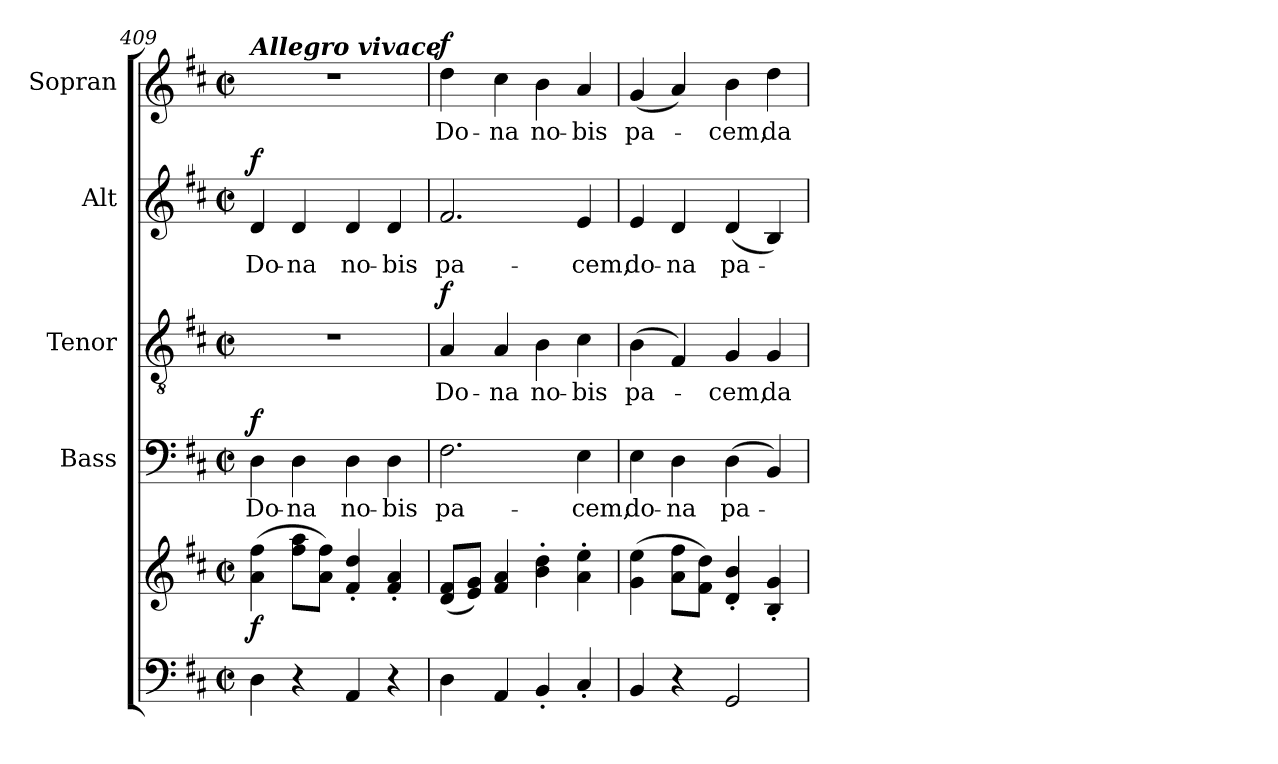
**kern	**kern	**dynam	**kern	**text	**dynam	**kern	**text	**dynam	**kern	**text	**dynam	**kern	**text	**dynam
*part5	*part5	*part5	*part4	*part4	*part4	*part3	*part3	*part3	*part2	*part2	*part2	*part1	*part1	*part1
*staff6	*staff5	*staff5/6	*staff4	*staff4	*staff4	*staff3	*staff3	*staff3	*staff2	*staff2	*staff2	*staff1	*staff1	*staff1
*	*	*	*I"Bass	*	*	*I"Tenor	*	*	*I"Alt	*	*	*I"Sopran	*	*
*	*	*	*I'B.	*	*	*I'T.	*	*	*I'A.	*	*	*I'S.	*	*
!!LO:PB:g=z
*clefF4	*clefG2	*	*clefF4	*	*	*clefGv2	*	*	*clefG2	*	*	*clefG2	*	*
*k[f#c#]	*k[f#c#]	*	*k[f#c#]	*	*	*k[f#c#]	*	*	*k[f#c#]	*	*	*k[f#c#]	*	*
*D:	*D:	*	*D:	*	*	*D:	*	*	*D:	*	*	*D:	*	*
*M2/2	*M2/2	*	*M2/2	*	*	*M2/2	*	*	*M2/2	*	*	*M2/2	*	*
*met(c|)	*met(c|)	*	*met(c|)	*	*	*met(c|)	*	*	*met(c|)	*	*	*met(c|)	*	*
=409	=409	=409	=409	=409	=409	=409	=409	=409	=409	=409	=409	=409	=409	=409
!	!	!	!	!	!	!	!	!	!	!	!	!LO:TX:a:Bi:t=Allegro vivace	!	!
!	!	!LO:DY:b	!	!LO:LY:b	!LO:DY:a	!	!	!	!	!LO:LY:b	!LO:DY:a	!	!	!
4D\	(>4a\ 4ff#\	f	4D\	Do-	f	1r	.	.	4d/	Do-	f	1r	.	.
!	!	!	!	!LO:LY:b	!	!	!	!	!	!LO:LY:b	!	!	!	!
4r	8ff#\ 8aa\L	.	4D\	-na	.	.	.	.	4d/	-na	.	.	.	.
.	8a\ 8ff#\J)	.	.	.	.	.	.	.	.	.	.	.	.	.
!	!	!	!	!LO:LY:b	!	!	!	!	!	!LO:LY:b	!	!	!	!
4AA/	4f#/'< 4dd/'<	.	4D\	no-	.	.	.	.	4d/	no-	.	.	.	.
!	!	!	!	!LO:LY:b	!	!	!	!	!	!LO:LY:b	!	!	!	!
4r	4f#/'< 4a/'<	.	4D\	-bis	.	.	.	.	4d/	-bis	.	.	.	.
=410	=410	=410	=410	=410	=410	=410	=410	=410	=410	=410	=410	=410	=410	=410
!	!	!	!	!LO:LY:b	!	!	!LO:LY:b	!LO:DY:a	!	!LO:LY:b	!	!	!LO:LY:b	!LO:DY:a
4D\	(<8d/ 8f#/L	.	2.F#\	pa-	.	4A/	Do-	f	2.f#/	pa-	.	4dd\	Do-	f
.	8e/ 8g/J)	.	.	.	.	.	.	.	.	.	.	.	.	.
!	!	!	!	!	!	!	!LO:LY:b	!	!	!	!	!	!LO:LY:b	!
4AA/	4f#/ 4a/	.	.	.	.	4A/	-na	.	.	.	.	4cc#\	-na	.
!	!	!	!	!	!	!	!LO:LY:b	!	!	!	!	!	!LO:LY:b	!
4BB'</	4b\'> 4dd\'>	.	.	.	.	4B\	no-	.	.	.	.	4b\	no-	.
!	!	!	!	!LO:LY:b	!	!	!LO:LY:b	!	!	!LO:LY:b	!	!	!LO:LY:b	!
4C#'</	4a\'> 4ee\'>	.	4E\	-cem,	.	4c#\	-bis	.	4e/	-cem,	.	4a/	-bis	.
=411	=411	=411	=411	=411	=411	=411	=411	=411	=411	=411	=411	=411	=411	=411
!	!	!	!	!LO:LY:b	!	!	!LO:LY:b	!	!	!LO:LY:b	!	!	!LO:LY:b	!
4BB/	(>4g\ 4ee\	.	4E\	do-	.	(>4B\	pa-	.	4e/	do-	.	(<4g/	pa-	.
!	!	!	!	!LO:LY:b	!	!	!	!	!	!LO:LY:b	!	!	!	!
4r	8a\ 8ff#\L	.	4D\	-na	.	4F#/)	.	.	4d/	-na	.	4a/)	.	.
.	8f#\ 8dd\J)	.	.	.	.	.	.	.	.	.	.	.	.	.
!	!	!	!	!LO:LY:b	!	!	!LO:LY:b	!	!	!LO:LY:b	!	!	!LO:LY:b	!
2GG/	4d/'< 4b/'<	.	(>4D\	pa-	.	4G/	-cem,	.	(<4d/	pa-	.	4b\	-cem,	.
!	!	!	!	!	!	!	!LO:LY:b	!	!	!	!	!	!LO:LY:b	!
.	4B/'< 4g/'<	.	4BB/)	.	.	4G/	da	.	4B/)	.	.	4dd\	da	.
=	=	=	=	=	=	=	=	=	=	=	=	=	=	=
*-	*-	*-	*-	*-	*-	*-	*-	*-	*-	*-	*-	*-	*-	*-
